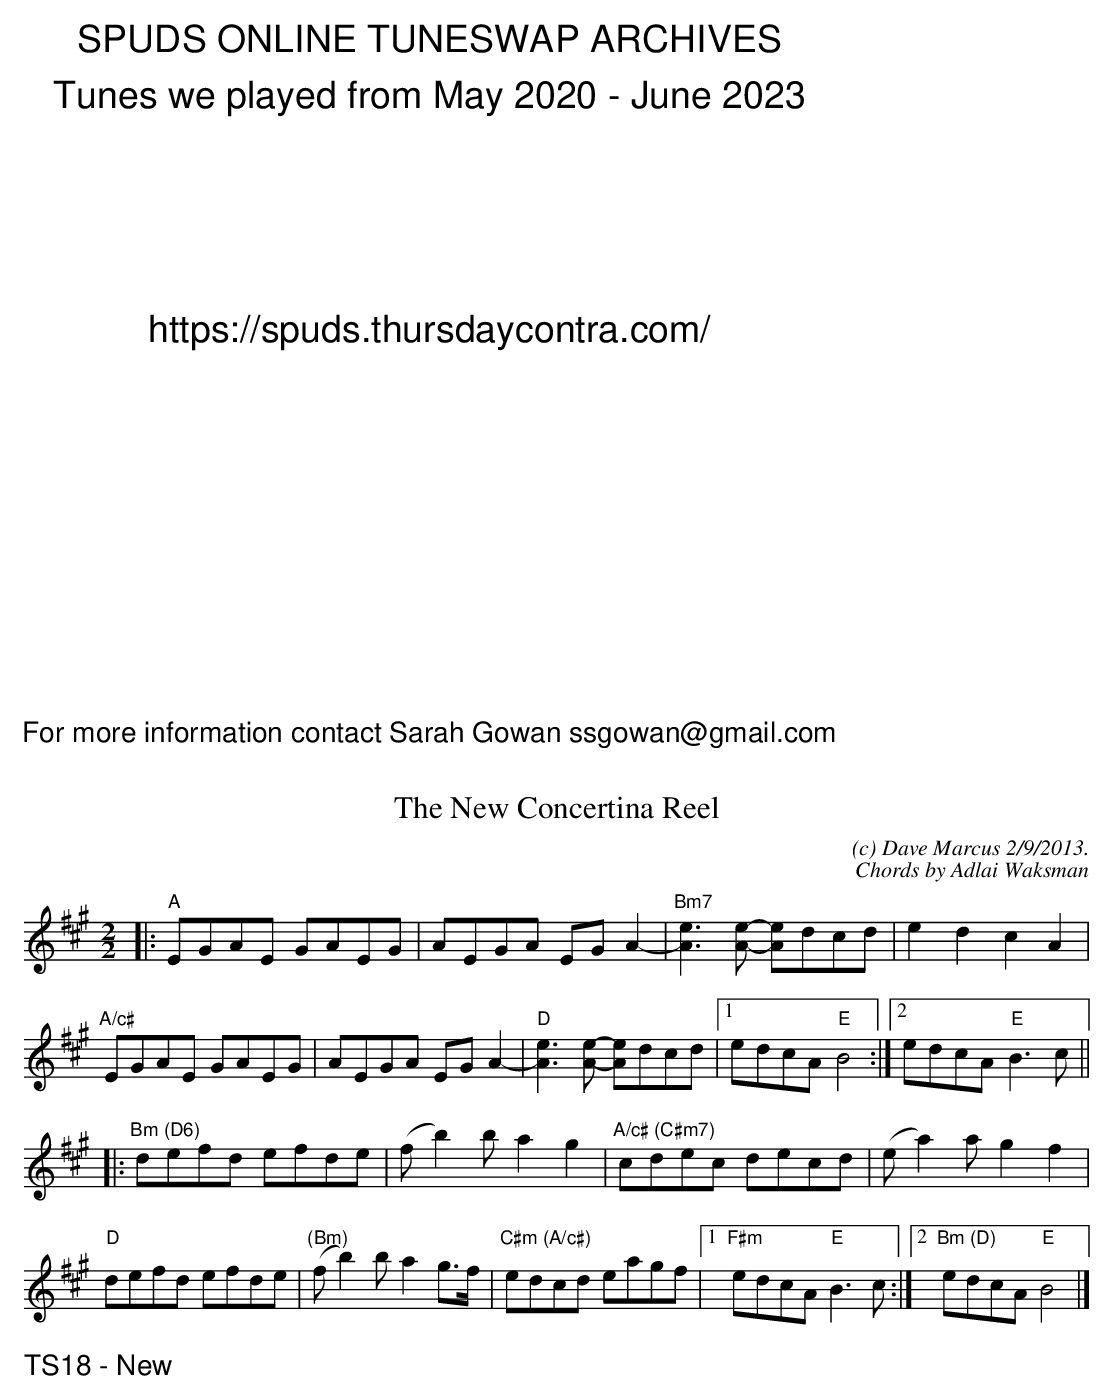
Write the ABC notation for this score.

X:1
T:New Concertina Reel, The
C:(c) Dave Marcus 2/9/2013.
C:Chords by Adlai Waksman
M:2/2
L:1/8
K:A
|: "A"EGAE GAEG | AEGA EGA2- | "Bm7"[Ae]3 [Ae]- [Ae]dcd | e2d2c2A2 |
"A/c#"EGAE GAEG | AEGA EGA2- | "D"[Ae]3 [Ae]- [Ae]dcd \
|1 edcA "E"B4 :|2 edcA "E"B3c ||
|: "Bm (D6)"defd efde | (fb2)b a2g2 | "A/c# (C#m7)"cdec decd | (ea2)a g2f2 |
"D"defd efde | "(Bm)"(fb2)b a2g>f | "C#m (A/c#)"edcd eagf \
|1 "F#m"edcA "E"B3 c :|2 "Bm (D)"edcA "E"B4 |]
